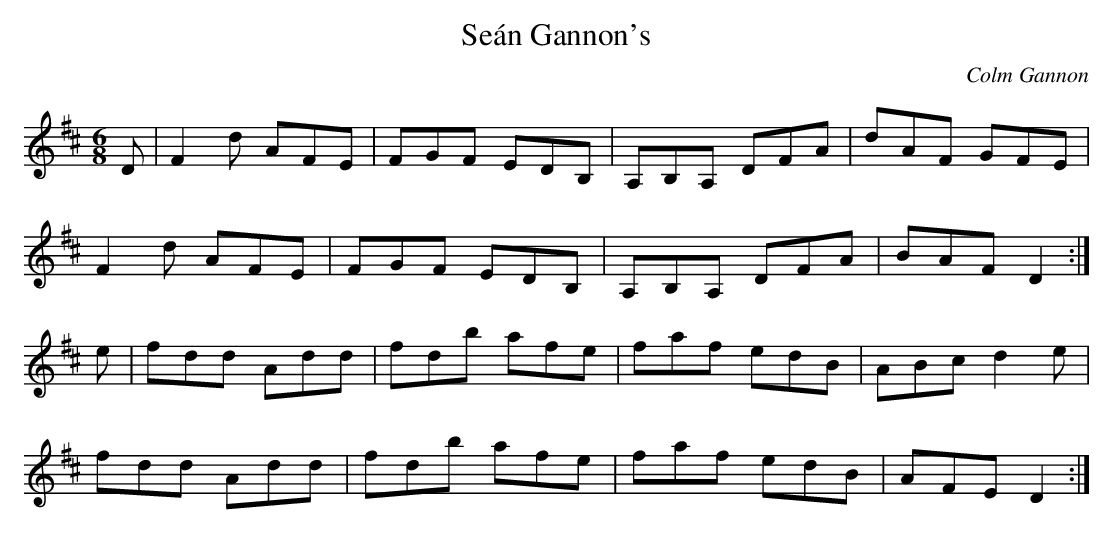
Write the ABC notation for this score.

X:1
T: Seán Gannon's
C: Colm Gannon
M: 6/8
L: 1/8
K: D
D |F2 d AFE |FGF EDB, |A,B,A, DFA | dAF GFE |
F2 d AFE | FGF EDB, | A,B,A, DFA | BAF D2 :|
e | fdd Add | fdb afe | faf edB | ABc d2 e |
fdd Add | fdb afe | faf edB | AFE D2 :|
